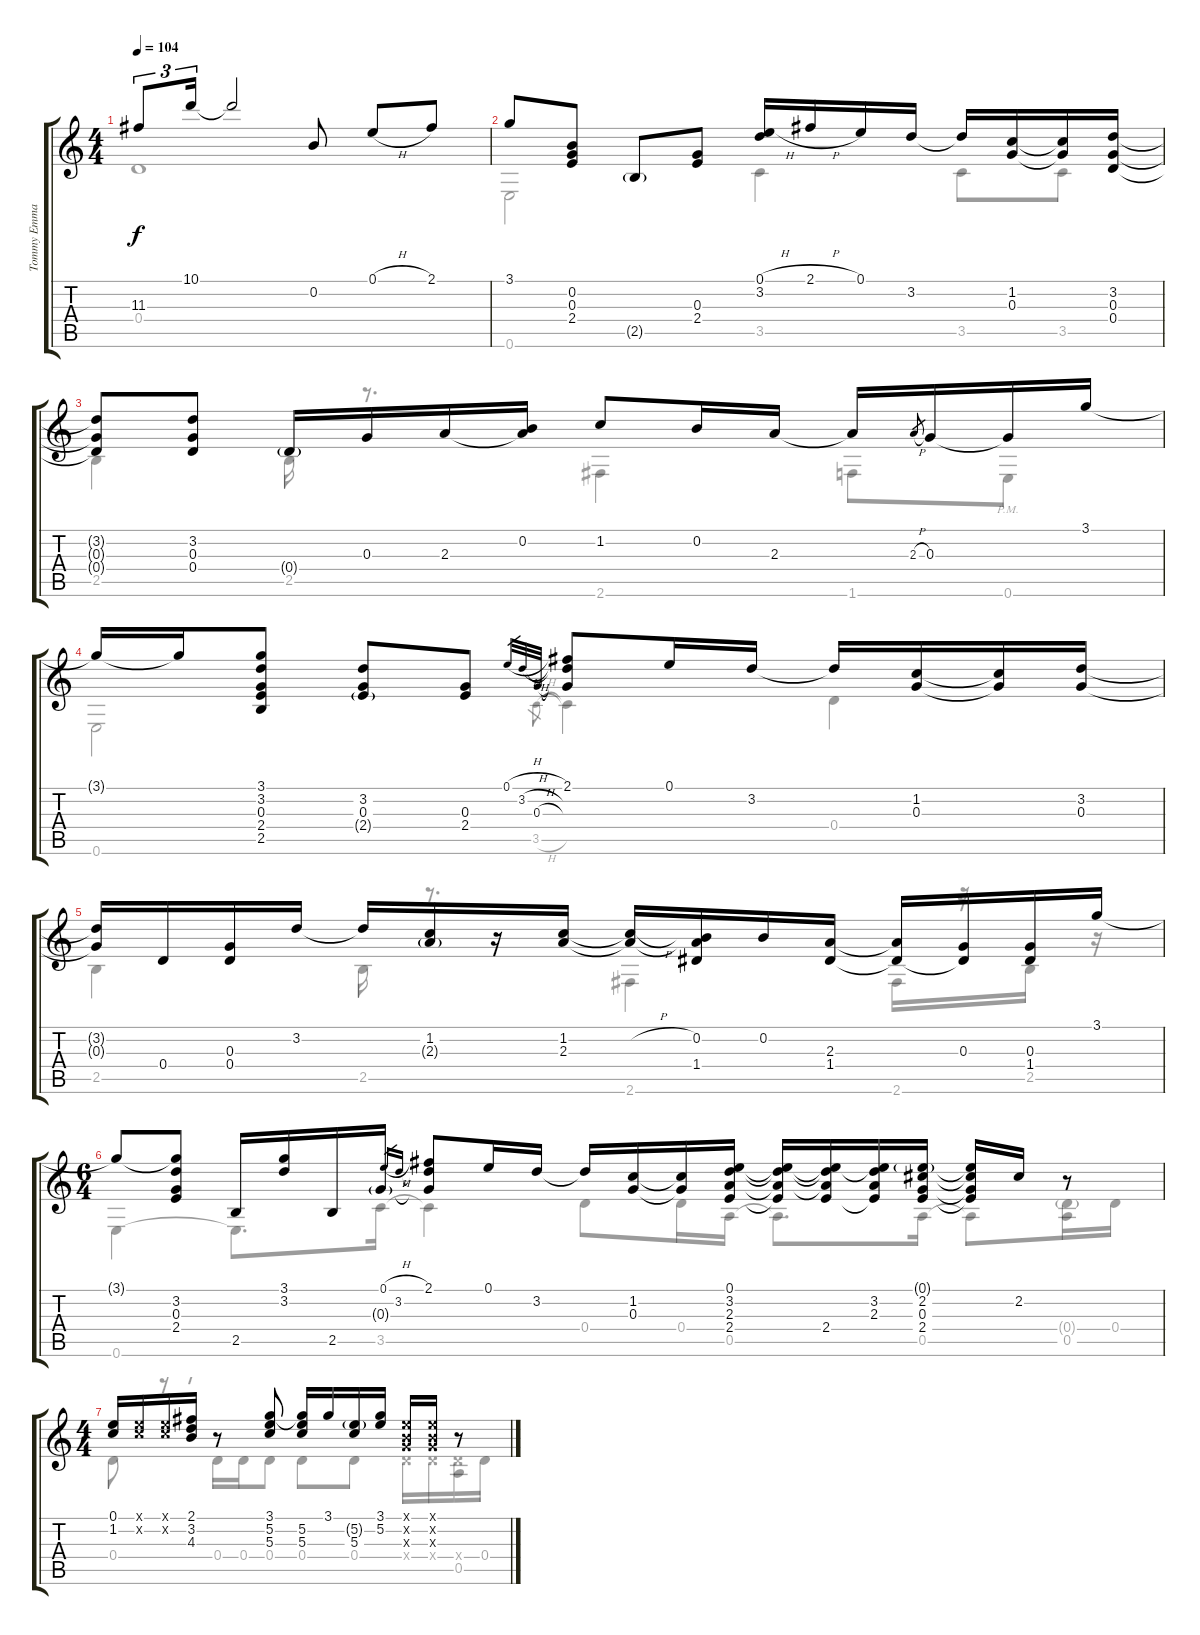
\track ("Tommy Emmanuel" "Tommy Emma") {instrument acousticguitarsteel}
\staff {score tabs}
\tuning (E4 B3 G3 D3 A2 E2) {hide}
\voice
\ts (4 4)
\tempo 104
\clef g2
\ks c
11.3.8{tu (3 2) dy f} 10.1.16{tu (3 2)} 10.1{t}.2 0.2.8 0.1{h}.8 2.1.8 |
3.1.8 (0.2 0.3 2.4).8 2.5{g}.8 (0.3 2.4).8 (0.1{h} 3.2).16 2.1{h}.16 0.1.16 3.2.16 3.2{t}.16 (1.2 0.3).16 (1.2{t} 0.3{t}).16 (3.2 0.3 0.4).16 |
(3.2{t} 0.3{t} 0.4{t}).8 (3.2 0.3 0.4).8 0.4{g}.16 0.3.16 2.3.16 (0.2 2.3{t}).16 1.2.8 0.2.16 2.3.16 2.3{t}.16 2.3{h}.8{gr} 0.3.16 0.3{t}.16 3.1.16 |
3.1{t}.16 3.1{t}.16 (3.1 3.2 0.3 2.4 2.5).8 (3.2 0.3 2.4{g}).8 (0.3 2.4).8 0.1{h}.32{gr} 3.2{h}.32{gr} 0.3{h}.32{gr} (2.1 3.2{t} 0.3{t}).8 0.1.16 3.2.16 3.2{t}.16 (1.2 0.3).16 (1.2{t} 0.3{t}).16 (3.2 0.3).16 |
(3.2{t} 0.3{t}).16 0.4.16 (0.3 0.4).16 3.2.16 3.2{t}.16 (1.2 2.3{g}).16 r.16 (1.2 2.3).16 (1.2{h t} 2.3{t}).16 (0.2 2.3{t} 1.4).16 0.2.16 (2.3 1.4).16 (2.3{t} 1.4{t}).16 (0.3 1.4{t}).16 (0.3 1.4).16 3.1.16 |
\ts (6 4)
3.1{t}.8 (3.1{t} 3.2 0.3 2.4).8 2.5.16 (3.1 3.2).16 2.5.16 0.3{g}.16 0.1{h}.16{gr} 3.2.16{gr} (2.1 3.2{t} 0.3{t}).8 0.1.16 3.2.16 3.2{t}.16 (1.2 0.3).16 (1.2{t} 0.3{t}).16 (0.1 3.2 2.3 2.4).16 (0.1{t} 3.2{t} 2.3{t} 2.4{t}).16 (0.1{t} 3.2{t} 2.3{t} 2.4).16 (0.1{t} 3.2 2.3 2.4{t}).16 (0.1{g} 2.2 0.3 2.4).16 (0.1{t} 2.2{t} 0.3{t} 2.4{t}).16 2.2.16 r.8 |
\ts (4 4)
(0.1 1.2).16 (0.1{x} 1.2{x}).16 (0.1{x} 1.2{x}).16 (2.1 3.2 4.3).16 r.8 (3.1 5.2 5.3).8 (3.1{t} 5.2 5.3).16 3.1.16 (5.2{g} 5.3).16 (3.1 5.2).16 (0.1{x} 0.2{x} 0.3{x}).16 (0.1{x} 0.2{x} 0.3{x}).16 r.8
\voice
\clef g2
\ottava regular
\simile none
\ks c
0.4{t}.1{dy f} |
0.6.2 3.5.4 3.5.8 3.5.8 |
2.5.4 2.5.16 r.8{d} 2.6.4 1.6.8 0.6{pm}.8 |
0.6.2 3.5{h}.8{gr} 3.5{t}.4 0.4.4 |
2.5.4 2.5.16 r.8{d} 2.6.4 2.6.16 r.16 2.5.16 r.16 |
0.6.4 0.6{t}.8{d} 3.5.16 3.5{t}.4 0.4.8 0.4.16 0.5.16 0.5{t}.8{d} 0.5.16 0.5{t}.8 (0.4{g} 0.5).16 0.4.16 |
0.4.8 r.16 r.16 0.4.16 0.4.16 0.4.8 0.4.8 0.4.8 0.4{x}.16 0.4{x}.16 (0.4{x} 0.5).16 0.4.16
